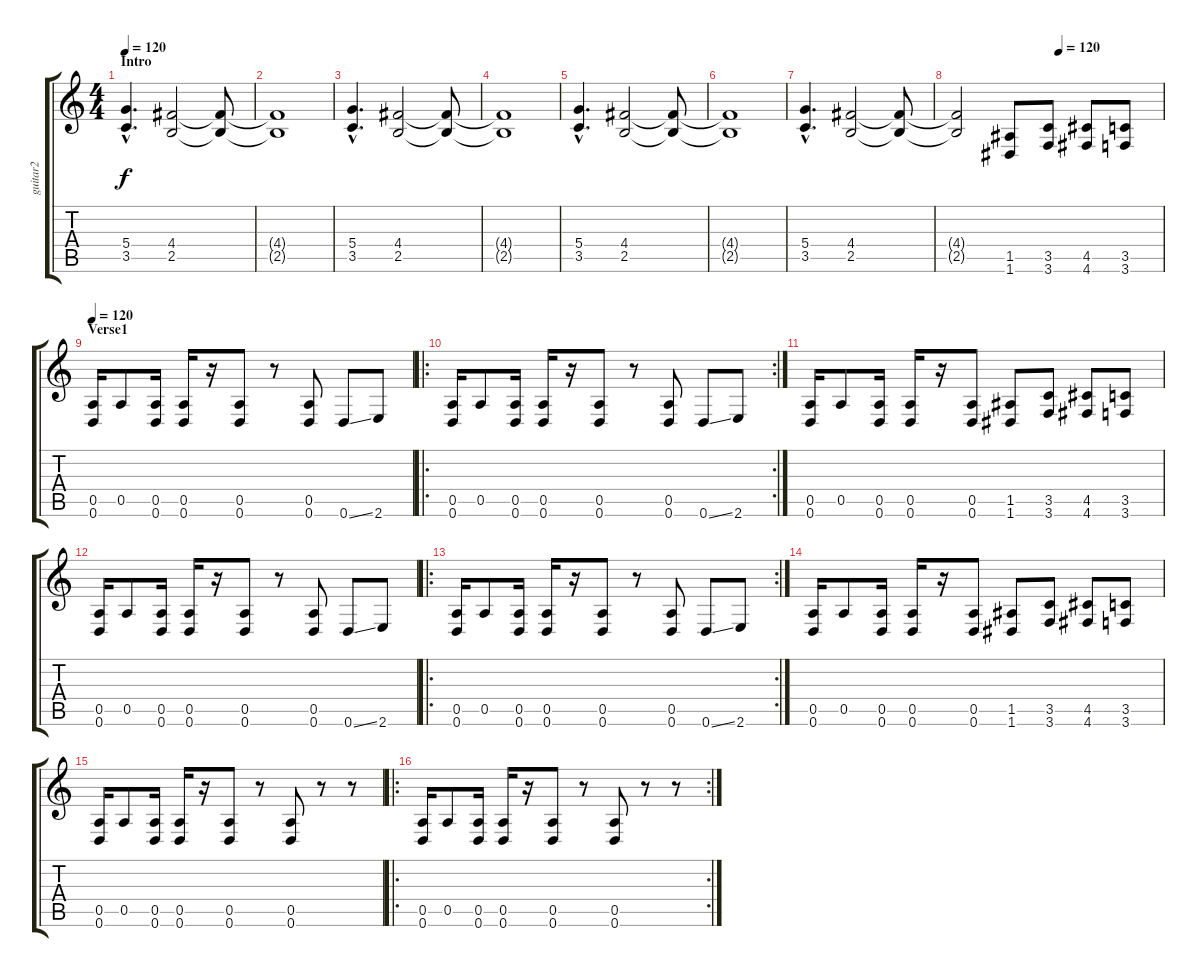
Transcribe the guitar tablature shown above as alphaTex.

\track ("guitar2" "guitar2") {instrument distortionguitar}
\staff {score tabs}
\tuning (E4 B3 G3 D3 A2 D2) {hide}
\ts (4 4)
\section ("" "Intro")
\tempo 120
\clef g2
\ks c
(5.4{hac} 3.5{hac}).4{d dy f instrument distortionguitar} (4.4 2.5).2 (4.4{t} 2.5{t}).8 |
(4.4{t} 2.5{t}).1 |
(5.4{hac} 3.5{hac}).4{d} (4.4 2.5).2 (4.4{t} 2.5{t}).8 |
(4.4{t} 2.5{t}).1 |
(5.4{hac} 3.5{hac}).4{d} (4.4 2.5).2 (4.4{t} 2.5{t}).8 |
(4.4{t} 2.5{t}).1 |
(5.4{hac} 3.5{hac}).4{d} (4.4 2.5).2 (4.4{t} 2.5{t}).8 |
\tempo (120 0.5)
(4.4{t} 2.5{t}).2 (1.5 1.6).8 (3.5 3.6).8 (4.5 4.6).8 (3.5 3.6).8 |
\section ("" "Verse1")
\tempo 120
(0.5 0.6).16 0.5.8 (0.5 0.6).16 (0.5 0.6).16 r.16 (0.5 0.6).8 r.8 (0.5 0.6).8 0.6{ss}.8 2.6.8 |
\ro
\rc 2
(0.5 0.6).16 0.5.8 (0.5 0.6).16 (0.5 0.6).16 r.16 (0.5 0.6).8 r.8 (0.5 0.6).8 0.6{ss}.8 2.6.8 |
(0.5 0.6).16 0.5.8 (0.5 0.6).16 (0.5 0.6).16 r.16 (0.5 0.6).8 (1.5 1.6).8 (3.5 3.6).8 (4.5 4.6).8 (3.5 3.6).8 |
(0.5 0.6).16 0.5.8 (0.5 0.6).16 (0.5 0.6).16 r.16 (0.5 0.6).8 r.8 (0.5 0.6).8 0.6{ss}.8 2.6.8 |
\ro
\rc 2
(0.5 0.6).16 0.5.8 (0.5 0.6).16 (0.5 0.6).16 r.16 (0.5 0.6).8 r.8 (0.5 0.6).8 0.6{ss}.8 2.6.8 |
(0.5 0.6).16 0.5.8 (0.5 0.6).16 (0.5 0.6).16 r.16 (0.5 0.6).8 (1.5 1.6).8 (3.5 3.6).8 (4.5 4.6).8 (3.5 3.6).8 |
(0.5 0.6).16 0.5.8 (0.5 0.6).16 (0.5 0.6).16 r.16 (0.5 0.6).8 r.8 (0.5 0.6).8 r.8 r.8 |
\ro
\rc 2
(0.5 0.6).16 0.5.8 (0.5 0.6).16 (0.5 0.6).16 r.16 (0.5 0.6).8 r.8 (0.5 0.6).8 r.8 r.8
